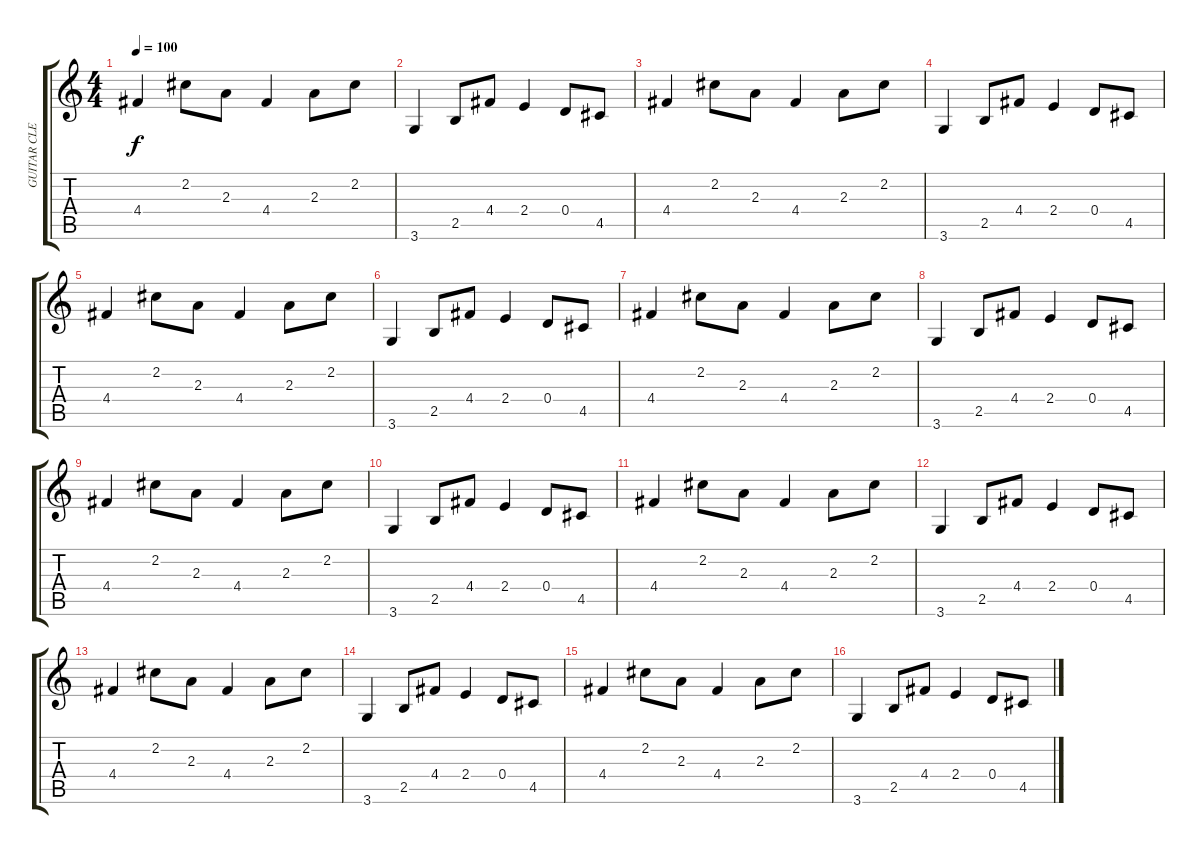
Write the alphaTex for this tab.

\track ("GUITAR CLEAN" "GUITAR CLE") {instrument electricguitarclean}
\staff {score tabs}
\tuning (E4 B3 G3 D3 A2 E2) {hide}
\ts (4 4)
\tempo 100
\clef g2
\ks c
4.4.4{dy f} 2.2.8 2.3.8 4.4.4 2.3.8 2.2.8 |
3.6.4 2.5.8 4.4.8 2.4.4 0.4.8 4.5.8 |
4.4.4 2.2.8 2.3.8 4.4.4 2.3.8 2.2.8 |
3.6.4 2.5.8 4.4.8 2.4.4 0.4.8 4.5.8 |
4.4.4 2.2.8 2.3.8 4.4.4 2.3.8 2.2.8 |
3.6.4 2.5.8 4.4.8 2.4.4 0.4.8 4.5.8 |
4.4.4 2.2.8 2.3.8 4.4.4 2.3.8 2.2.8 |
3.6.4 2.5.8 4.4.8 2.4.4 0.4.8 4.5.8 |
4.4.4 2.2.8 2.3.8 4.4.4 2.3.8 2.2.8 |
3.6.4 2.5.8 4.4.8 2.4.4 0.4.8 4.5.8 |
4.4.4 2.2.8 2.3.8 4.4.4 2.3.8 2.2.8 |
3.6.4 2.5.8 4.4.8 2.4.4 0.4.8 4.5.8 |
4.4.4 2.2.8 2.3.8 4.4.4 2.3.8 2.2.8 |
3.6.4 2.5.8 4.4.8 2.4.4 0.4.8 4.5.8 |
4.4.4 2.2.8 2.3.8 4.4.4 2.3.8 2.2.8 |
3.6.4 2.5.8 4.4.8 2.4.4 0.4.8 4.5.8
